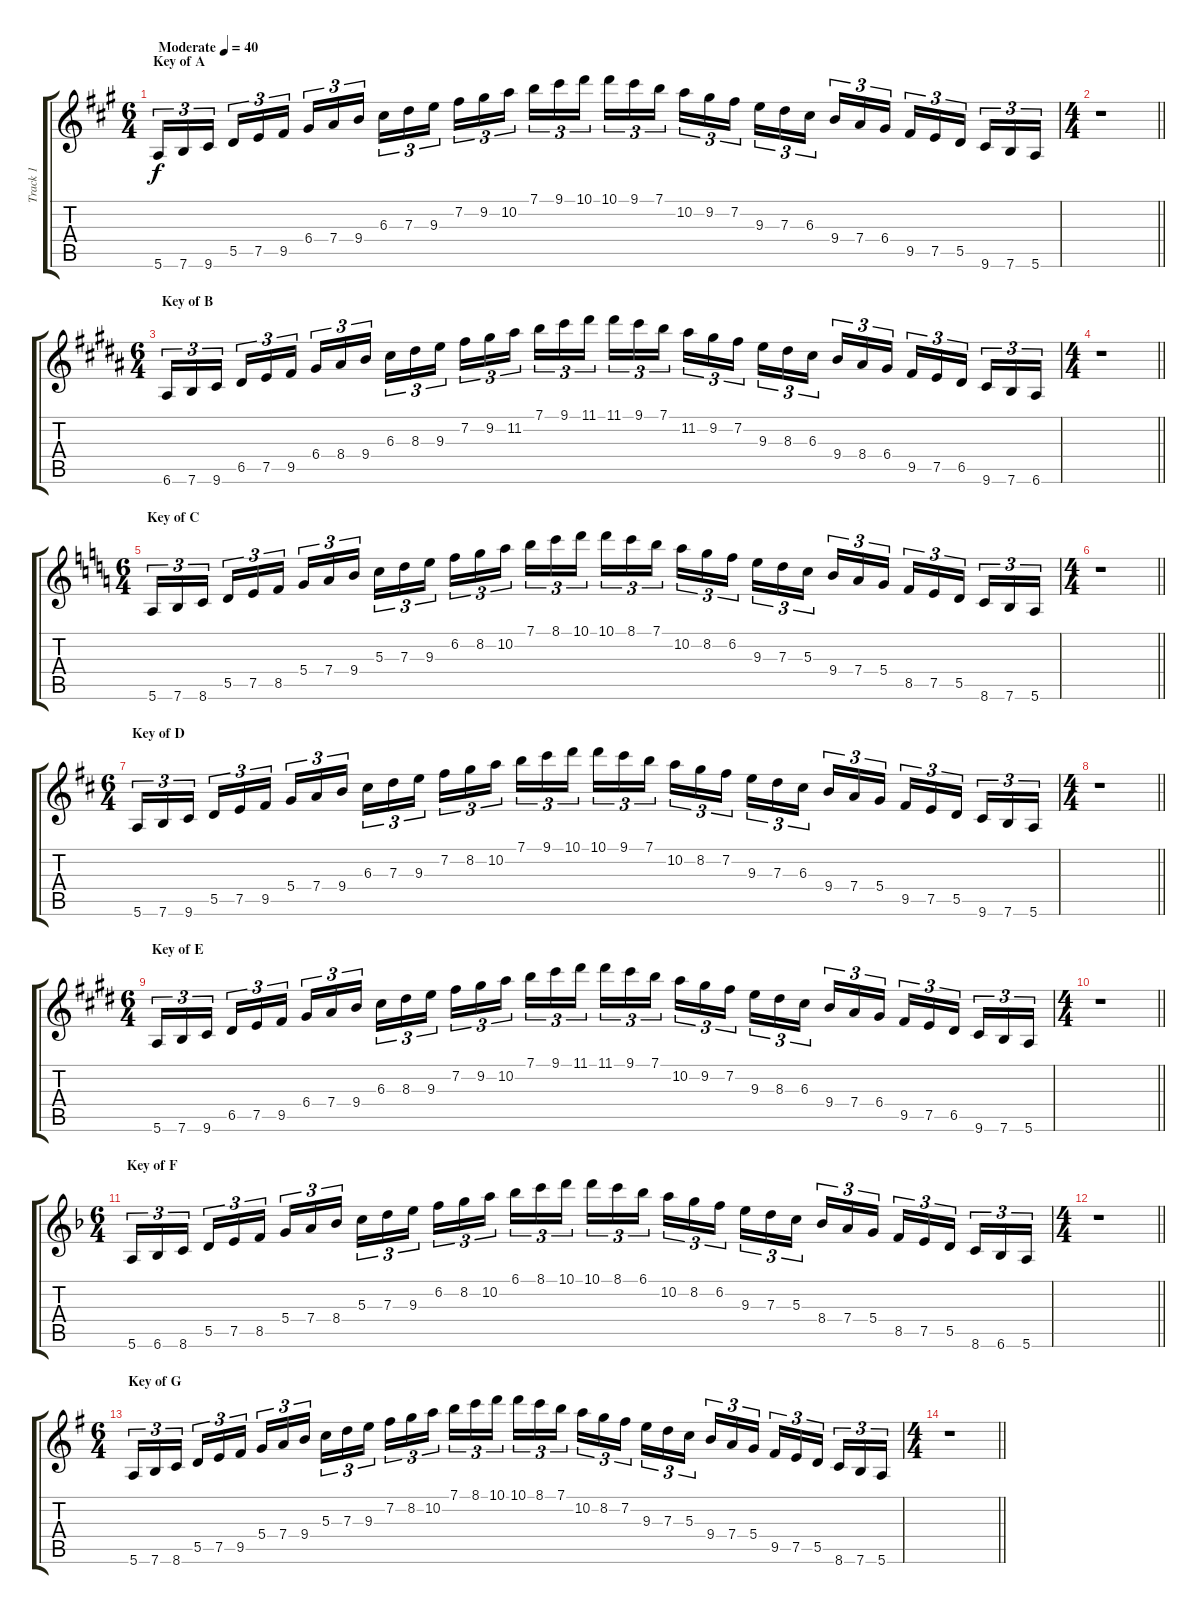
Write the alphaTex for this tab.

\track ("Track 1" "Track 1") {instrument distortionguitar}
\staff {score tabs}
\tuning (E4 B3 G3 D3 A2 E2) {hide}
\ts (6 4)
\section ("" "Key of A")
\tempo (40 "Moderate")
\clef g2
\ks a
5.6.16{tu (3 2) dy f instrument distortionguitar} 7.6.16{tu (3 2)} 9.6.16{tu (3 2) beam splitsecondary} 5.5.16{tu (3 2)} 7.5.16{tu (3 2)} 9.5.16{tu (3 2) beam splitsecondary} 6.4.16{tu (3 2)} 7.4.16{tu (3 2)} 9.4.16{tu (3 2) beam splitsecondary} 6.3.16{tu (3 2)} 7.3.16{tu (3 2)} 9.3.16{tu (3 2) beam splitsecondary} 7.2.16{tu (3 2)} 9.2.16{tu (3 2)} 10.2.16{tu (3 2) beam splitsecondary} 7.1.16{tu (3 2)} 9.1.16{tu (3 2)} 10.1.16{tu (3 2)} 10.1.16{tu (3 2)} 9.1.16{tu (3 2)} 7.1.16{tu (3 2) beam splitsecondary} 10.2.16{tu (3 2)} 9.2.16{tu (3 2)} 7.2.16{tu (3 2) beam splitsecondary} 9.3.16{tu (3 2)} 7.3.16{tu (3 2)} 6.3.16{tu (3 2) beam splitsecondary} 9.4.16{tu (3 2)} 7.4.16{tu (3 2)} 6.4.16{tu (3 2) beam splitsecondary} 9.5.16{tu (3 2)} 7.5.16{tu (3 2)} 5.5.16{tu (3 2) beam splitsecondary} 9.6.16{tu (3 2)} 7.6.16{tu (3 2)} 5.6.16{tu (3 2)} |
\ts (4 4)
\barLineRight lightlight
r.1 |
\ts (6 4)
\section ("" "Key of B")
\ks b
6.6.16{tu (3 2)} 7.6.16{tu (3 2)} 9.6.16{tu (3 2) beam splitsecondary} 6.5.16{tu (3 2)} 7.5.16{tu (3 2)} 9.5.16{tu (3 2) beam splitsecondary} 6.4.16{tu (3 2)} 8.4.16{tu (3 2)} 9.4.16{tu (3 2) beam splitsecondary} 6.3.16{tu (3 2)} 8.3.16{tu (3 2)} 9.3.16{tu (3 2) beam splitsecondary} 7.2.16{tu (3 2)} 9.2.16{tu (3 2)} 11.2.16{tu (3 2) beam splitsecondary} 7.1.16{tu (3 2)} 9.1.16{tu (3 2)} 11.1.16{tu (3 2)} 11.1.16{tu (3 2)} 9.1.16{tu (3 2)} 7.1.16{tu (3 2) beam splitsecondary} 11.2.16{tu (3 2)} 9.2.16{tu (3 2)} 7.2.16{tu (3 2) beam splitsecondary} 9.3.16{tu (3 2)} 8.3.16{tu (3 2)} 6.3.16{tu (3 2) beam splitsecondary} 9.4.16{tu (3 2)} 8.4.16{tu (3 2)} 6.4.16{tu (3 2) beam splitsecondary} 9.5.16{tu (3 2)} 7.5.16{tu (3 2)} 6.5.16{tu (3 2) beam splitsecondary} 9.6.16{tu (3 2)} 7.6.16{tu (3 2)} 6.6.16{tu (3 2)} |
\ts (4 4)
\barLineRight lightlight
r.1 |
\ts (6 4)
\section ("" "Key of C")
\ks c
5.6.16{tu (3 2)} 7.6.16{tu (3 2)} 8.6.16{tu (3 2) beam splitsecondary} 5.5.16{tu (3 2)} 7.5.16{tu (3 2)} 8.5.16{tu (3 2) beam splitsecondary} 5.4.16{tu (3 2)} 7.4.16{tu (3 2)} 9.4.16{tu (3 2) beam splitsecondary} 5.3.16{tu (3 2)} 7.3.16{tu (3 2)} 9.3.16{tu (3 2) beam splitsecondary} 6.2.16{tu (3 2)} 8.2.16{tu (3 2)} 10.2.16{tu (3 2) beam splitsecondary} 7.1.16{tu (3 2)} 8.1.16{tu (3 2)} 10.1.16{tu (3 2)} 10.1.16{tu (3 2)} 8.1.16{tu (3 2)} 7.1.16{tu (3 2) beam splitsecondary} 10.2.16{tu (3 2)} 8.2.16{tu (3 2)} 6.2.16{tu (3 2) beam splitsecondary} 9.3.16{tu (3 2)} 7.3.16{tu (3 2)} 5.3.16{tu (3 2) beam splitsecondary} 9.4.16{tu (3 2)} 7.4.16{tu (3 2)} 5.4.16{tu (3 2) beam splitsecondary} 8.5.16{tu (3 2)} 7.5.16{tu (3 2)} 5.5.16{tu (3 2) beam splitsecondary} 8.6.16{tu (3 2)} 7.6.16{tu (3 2)} 5.6.16{tu (3 2)} |
\ts (4 4)
\barLineRight lightlight
r.1 |
\ts (6 4)
\section ("" "Key of D")
\ks d
5.6.16{tu (3 2)} 7.6.16{tu (3 2)} 9.6.16{tu (3 2) beam splitsecondary} 5.5.16{tu (3 2)} 7.5.16{tu (3 2)} 9.5.16{tu (3 2) beam splitsecondary} 5.4.16{tu (3 2)} 7.4.16{tu (3 2)} 9.4.16{tu (3 2) beam splitsecondary} 6.3.16{tu (3 2)} 7.3.16{tu (3 2)} 9.3.16{tu (3 2) beam splitsecondary} 7.2.16{tu (3 2)} 8.2.16{tu (3 2)} 10.2.16{tu (3 2) beam splitsecondary} 7.1.16{tu (3 2)} 9.1.16{tu (3 2)} 10.1.16{tu (3 2)} 10.1.16{tu (3 2)} 9.1.16{tu (3 2)} 7.1.16{tu (3 2) beam splitsecondary} 10.2.16{tu (3 2)} 8.2.16{tu (3 2)} 7.2.16{tu (3 2) beam splitsecondary} 9.3.16{tu (3 2)} 7.3.16{tu (3 2)} 6.3.16{tu (3 2) beam splitsecondary} 9.4.16{tu (3 2)} 7.4.16{tu (3 2)} 5.4.16{tu (3 2) beam splitsecondary} 9.5.16{tu (3 2)} 7.5.16{tu (3 2)} 5.5.16{tu (3 2) beam splitsecondary} 9.6.16{tu (3 2)} 7.6.16{tu (3 2)} 5.6.16{tu (3 2)} |
\ts (4 4)
\barLineRight lightlight
r.1 |
\ts (6 4)
\section ("" "Key of E")
\ks e
5.6.16{tu (3 2)} 7.6.16{tu (3 2)} 9.6.16{tu (3 2) beam splitsecondary} 6.5.16{tu (3 2)} 7.5.16{tu (3 2)} 9.5.16{tu (3 2) beam splitsecondary} 6.4.16{tu (3 2)} 7.4.16{tu (3 2)} 9.4.16{tu (3 2) beam splitsecondary} 6.3.16{tu (3 2)} 8.3.16{tu (3 2)} 9.3.16{tu (3 2) beam splitsecondary} 7.2.16{tu (3 2)} 9.2.16{tu (3 2)} 10.2.16{tu (3 2) beam splitsecondary} 7.1.16{tu (3 2)} 9.1.16{tu (3 2)} 11.1.16{tu (3 2)} 11.1.16{tu (3 2)} 9.1.16{tu (3 2)} 7.1.16{tu (3 2) beam splitsecondary} 10.2.16{tu (3 2)} 9.2.16{tu (3 2)} 7.2.16{tu (3 2) beam splitsecondary} 9.3.16{tu (3 2)} 8.3.16{tu (3 2)} 6.3.16{tu (3 2) beam splitsecondary} 9.4.16{tu (3 2)} 7.4.16{tu (3 2)} 6.4.16{tu (3 2) beam splitsecondary} 9.5.16{tu (3 2)} 7.5.16{tu (3 2)} 6.5.16{tu (3 2) beam splitsecondary} 9.6.16{tu (3 2)} 7.6.16{tu (3 2)} 5.6.16{tu (3 2)} |
\ts (4 4)
\barLineRight lightlight
r.1 |
\ts (6 4)
\section ("" "Key of F")
\ks f
5.6.16{tu (3 2)} 6.6.16{tu (3 2)} 8.6.16{tu (3 2) beam splitsecondary} 5.5.16{tu (3 2)} 7.5.16{tu (3 2)} 8.5.16{tu (3 2) beam splitsecondary} 5.4.16{tu (3 2)} 7.4.16{tu (3 2)} 8.4.16{tu (3 2) beam splitsecondary} 5.3.16{tu (3 2)} 7.3.16{tu (3 2)} 9.3.16{tu (3 2) beam splitsecondary} 6.2.16{tu (3 2)} 8.2.16{tu (3 2)} 10.2.16{tu (3 2) beam splitsecondary} 6.1.16{tu (3 2)} 8.1.16{tu (3 2)} 10.1.16{tu (3 2)} 10.1.16{tu (3 2)} 8.1.16{tu (3 2)} 6.1.16{tu (3 2) beam splitsecondary} 10.2.16{tu (3 2)} 8.2.16{tu (3 2)} 6.2.16{tu (3 2) beam splitsecondary} 9.3.16{tu (3 2)} 7.3.16{tu (3 2)} 5.3.16{tu (3 2) beam splitsecondary} 8.4.16{tu (3 2)} 7.4.16{tu (3 2)} 5.4.16{tu (3 2) beam splitsecondary} 8.5.16{tu (3 2)} 7.5.16{tu (3 2)} 5.5.16{tu (3 2) beam splitsecondary} 8.6.16{tu (3 2)} 6.6.16{tu (3 2)} 5.6.16{tu (3 2)} |
\ts (4 4)
\barLineRight lightlight
r.1 |
\ts (6 4)
\section ("" "Key of G")
\ks g
5.6.16{tu (3 2)} 7.6.16{tu (3 2)} 8.6.16{tu (3 2) beam splitsecondary} 5.5.16{tu (3 2)} 7.5.16{tu (3 2)} 9.5.16{tu (3 2) beam splitsecondary} 5.4.16{tu (3 2)} 7.4.16{tu (3 2)} 9.4.16{tu (3 2) beam splitsecondary} 5.3.16{tu (3 2)} 7.3.16{tu (3 2)} 9.3.16{tu (3 2) beam splitsecondary} 7.2.16{tu (3 2)} 8.2.16{tu (3 2)} 10.2.16{tu (3 2) beam splitsecondary} 7.1.16{tu (3 2)} 8.1.16{tu (3 2)} 10.1.16{tu (3 2)} 10.1.16{tu (3 2)} 8.1.16{tu (3 2)} 7.1.16{tu (3 2) beam splitsecondary} 10.2.16{tu (3 2)} 8.2.16{tu (3 2)} 7.2.16{tu (3 2) beam splitsecondary} 9.3.16{tu (3 2)} 7.3.16{tu (3 2)} 5.3.16{tu (3 2) beam splitsecondary} 9.4.16{tu (3 2)} 7.4.16{tu (3 2)} 5.4.16{tu (3 2) beam splitsecondary} 9.5.16{tu (3 2)} 7.5.16{tu (3 2)} 5.5.16{tu (3 2) beam splitsecondary} 8.6.16{tu (3 2)} 7.6.16{tu (3 2)} 5.6.16{tu (3 2)} |
\ts (4 4)
\barLineRight lightlight
r.1
